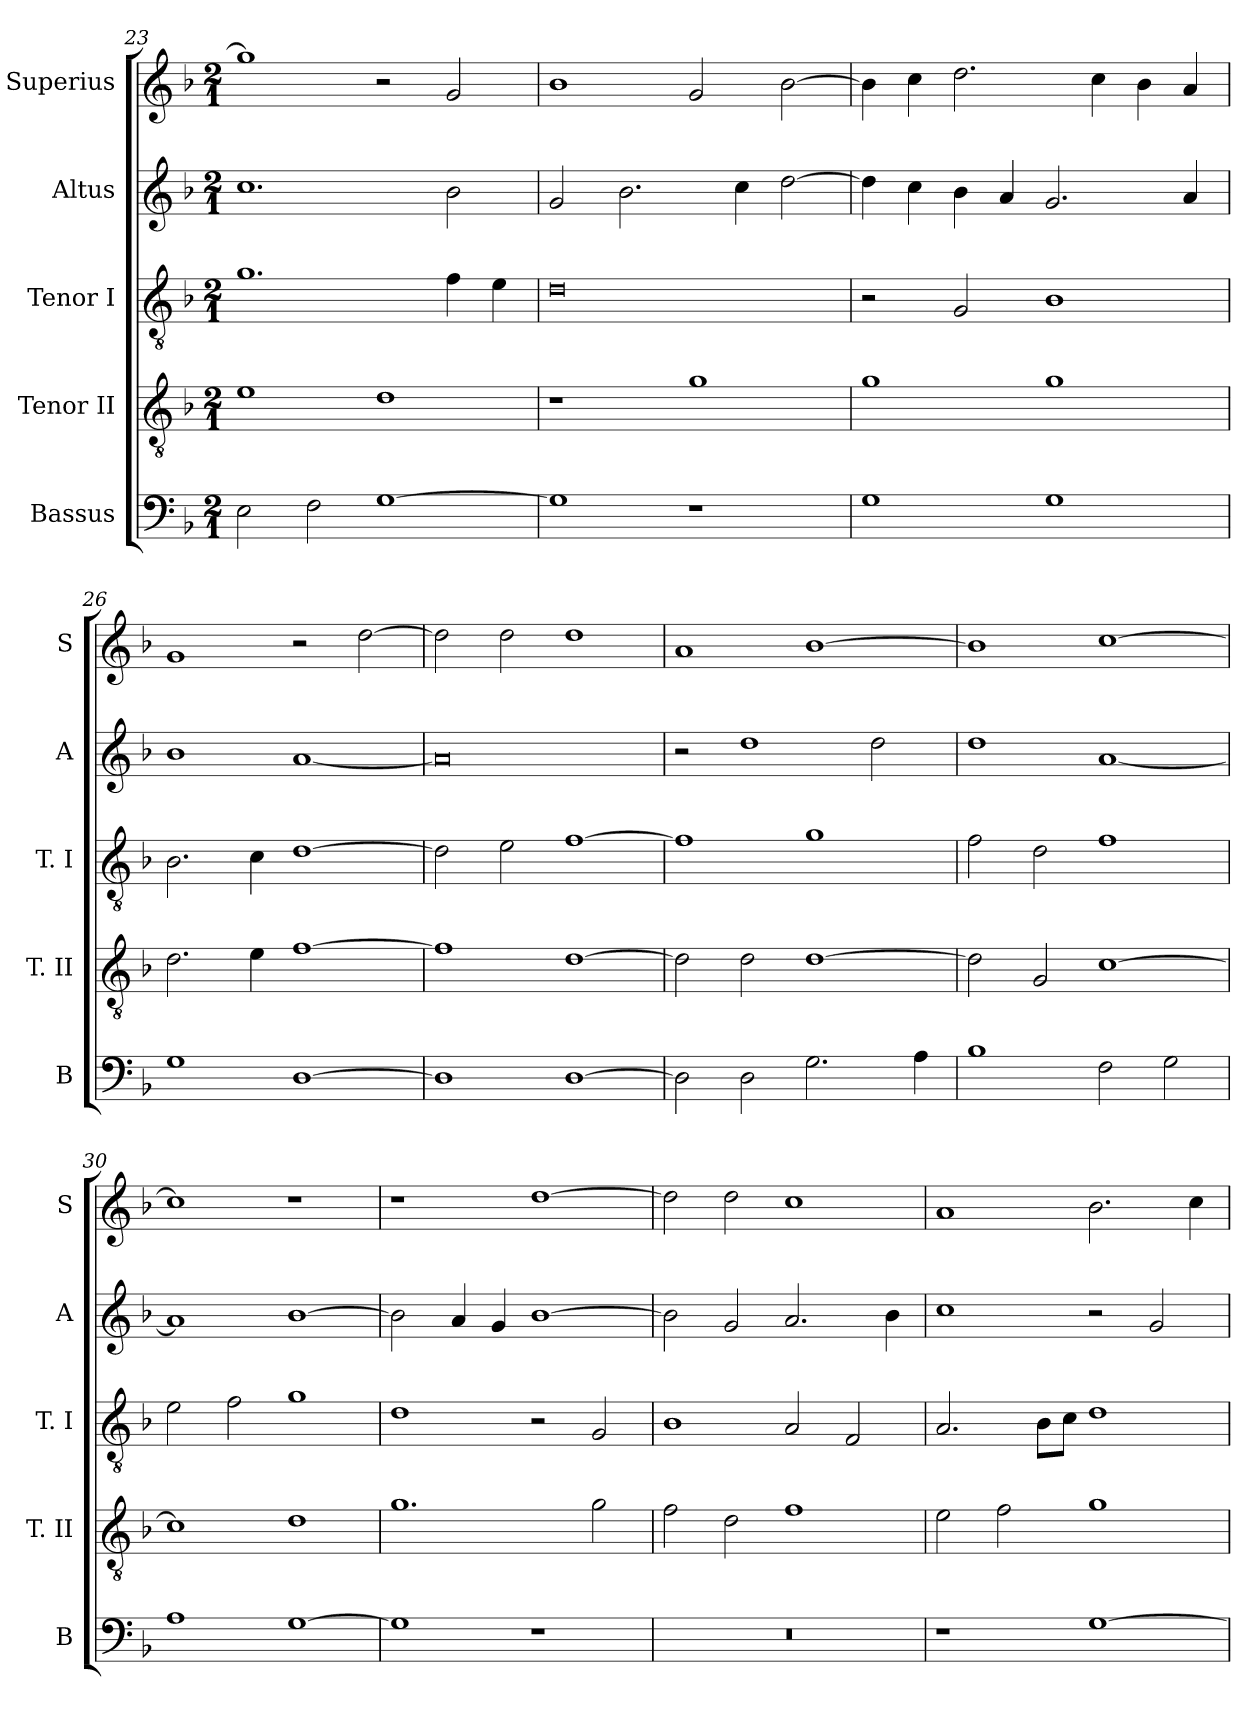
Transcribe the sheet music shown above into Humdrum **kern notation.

**kern	**kern	**kern	**kern	**kern
*part5	*part4	*part3	*part2	*part1
*staff5	*staff4	*staff3	*staff2	*staff1
*I"Bassus	*I"Tenor II	*I"Tenor I	*I"Altus	*I"Superius
*I'B	*I'T. II	*I'T. I	*I'A	*I'S
*clefF4	*clefGv2	*clefGv2	*clefG2	*clefG2
*k[b-]	*k[b-]	*k[b-]	*k[b-]	*k[b-]
*F:	*F:	*F:	*F:	*F:
*M2/1	*M2/1	*M2/1	*M2/1	*M2/1
=23	=23	=23	=23	=23
2E	1e	1.g	1.cc	1gg]
2F	.	.	.	.
[1G	1d	.	.	2r
.	.	4f	2b-	2g
.	.	4e	.	.
=24	=24	=24	=24	=24
1G]	1r	0d	2g	1b-
.	.	.	2.b-	.
1r	1g	.	.	2g
.	.	.	4cc	.
.	.	.	[2dd	[2b-
=25	=25	=25	=25	=25
1G	1g	2r	4dd]	4b-]
.	.	.	4cc	4cc
.	.	2G	4b-	2.dd
.	.	.	4a	.
1G	1g	1B-	2.g	.
.	.	.	.	4cc
.	.	.	.	4b-
.	.	.	4a	4a
=26	=26	=26	=26	=26
1G	2.d	2.B-	1b-	1g
.	4e	4c	.	.
[1D	[1f	[1d	[1a	2r
.	.	.	.	[2dd
=27	=27	=27	=27	=27
1D]	1f]	2d]	0a]	2dd]
.	.	2e	.	2dd
[1D	[1d	[1f	.	1dd
=28	=28	=28	=28	=28
2D]	2d]	1f]	2r	1a
2D	2d	.	1dd	.
2.G	[1d	1g	.	[1b-
.	.	.	2dd	.
4A	.	.	.	.
=29	=29	=29	=29	=29
1B-	2d]	2f	1dd	1b-]
.	2G	2d	.	.
2F	[1c	1f	[1a	[1cc
2G	.	.	.	.
=30	=30	=30	=30	=30
1A	1c]	2e	1a]	1cc]
.	.	2f	.	.
[1G	1d	1g	[1b-	1r
=31	=31	=31	=31	=31
1G]	1.g	1d	2b-]	1r
.	.	.	4a	.
.	.	.	4g	.
1r	.	2r	[1b-	[1dd
.	2g	2G	.	.
=32	=32	=32	=32	=32
0r	2f	1B-	2b-]	2dd]
.	2d	.	2g	2dd
.	1f	2A	2.a	1cc
.	.	2F	.	.
.	.	.	4b-	.
=33	=33	=33	=33	=33
1r	2e	2.A	1cc	1a
.	2f	.	.	.
.	.	8B-L	.	.
.	.	8cJ	.	.
[1G	1g	1d	2r	2.b-
.	.	.	2g	.
.	.	.	.	4cc
=	=	=	=	=
*-	*-	*-	*-	*-
